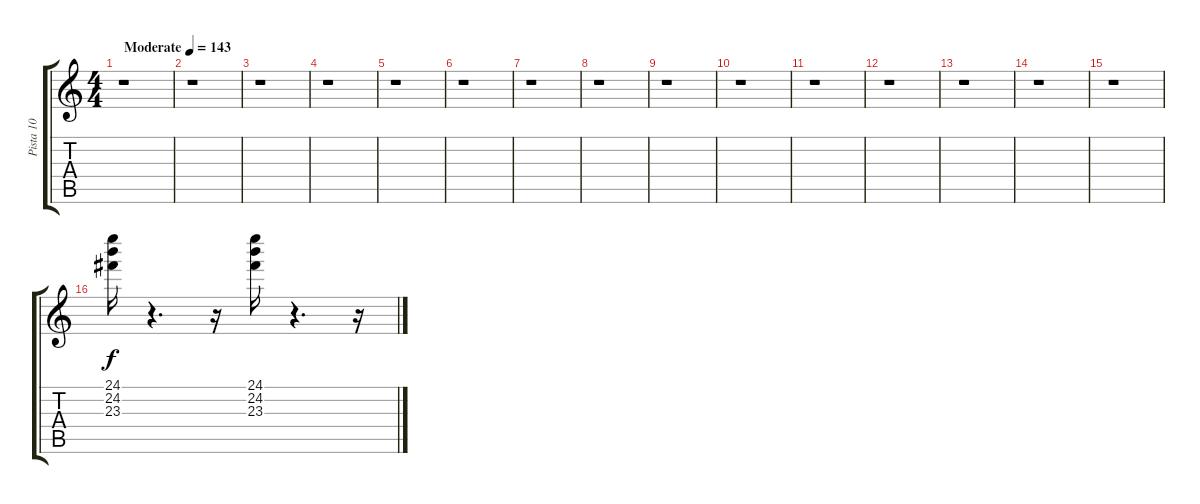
\track ("Pista 10" "Pista 10") {instrument electricguitarmuted}
\staff {score tabs}
\tuning (E4 B3 G3 D3 A2 E2) {hide}
\ts (4 4)
\tempo (143 "Moderate")
\clef g2
\ks c
r.1{dy f instrument electricguitarmuted} |
r.1 |
r.1 |
r.1 |
r.1 |
r.1 |
r.1 |
r.1 |
r.1 |
r.1 |
r.1 |
r.1 |
r.1 |
r.1 |
r.1 |
(24.1 24.2 23.3).16 r.4{d} r.16 (24.1 24.2 23.3).16 r.4{d} r.16
